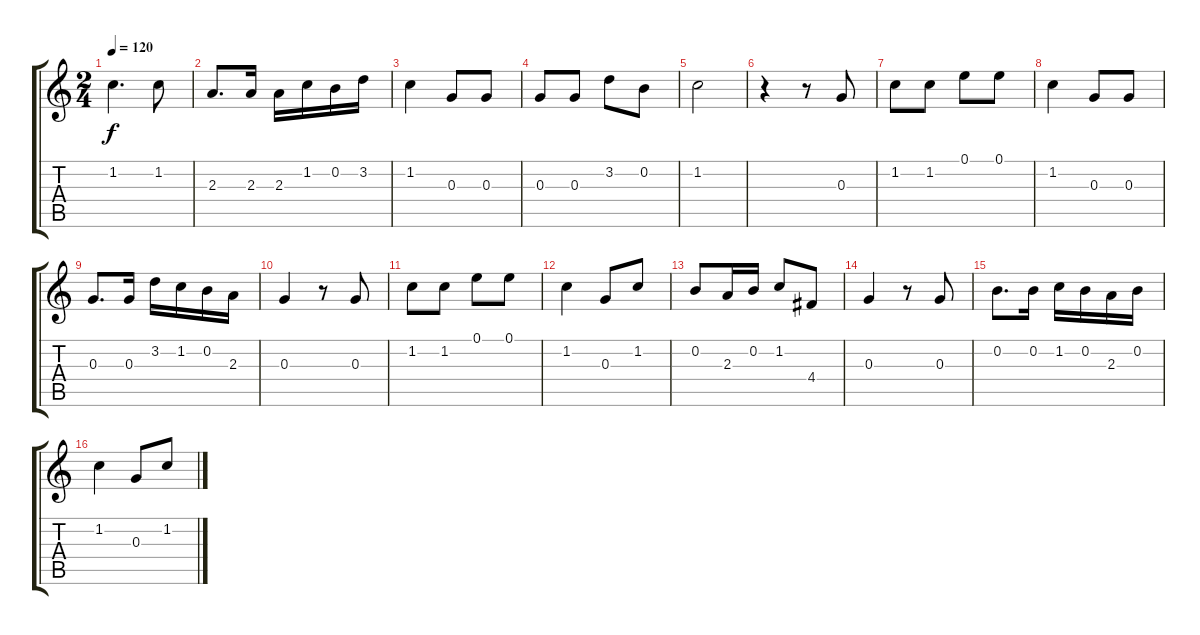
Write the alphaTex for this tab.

\track "" {instrument acousticguitarsteel}
\staff {score tabs}
\tuning (E4 B3 G3 D3 A2 E2) {hide}
\ts (2 4)
\tempo 120
\clef g2
\ks c
1.2.4{d dy f} 1.2.8 |
2.3.8{d} 2.3.16 2.3.16 1.2.16 0.2.16 3.2.16 |
1.2.4 0.3.8 0.3.8 |
0.3.8 0.3.8 3.2.8 0.2.8 |
1.2.2 |
r.4 r.8 0.3.8 |
1.2.8 1.2.8 0.1.8 0.1.8 |
1.2.4 0.3.8 0.3.8 |
0.3.8{d} 0.3.16 3.2.16 1.2.16 0.2.16 2.3.16 |
0.3.4 r.8 0.3.8 |
1.2.8 1.2.8 0.1.8 0.1.8 |
1.2.4 0.3.8 1.2.8 |
0.2.8 2.3.16 0.2.16 1.2.8 4.4.8 |
0.3.4 r.8 0.3.8 |
0.2.8{d} 0.2.16 1.2.16 0.2.16 2.3.16 0.2.16 |
1.2.4 0.3.8 1.2.8
